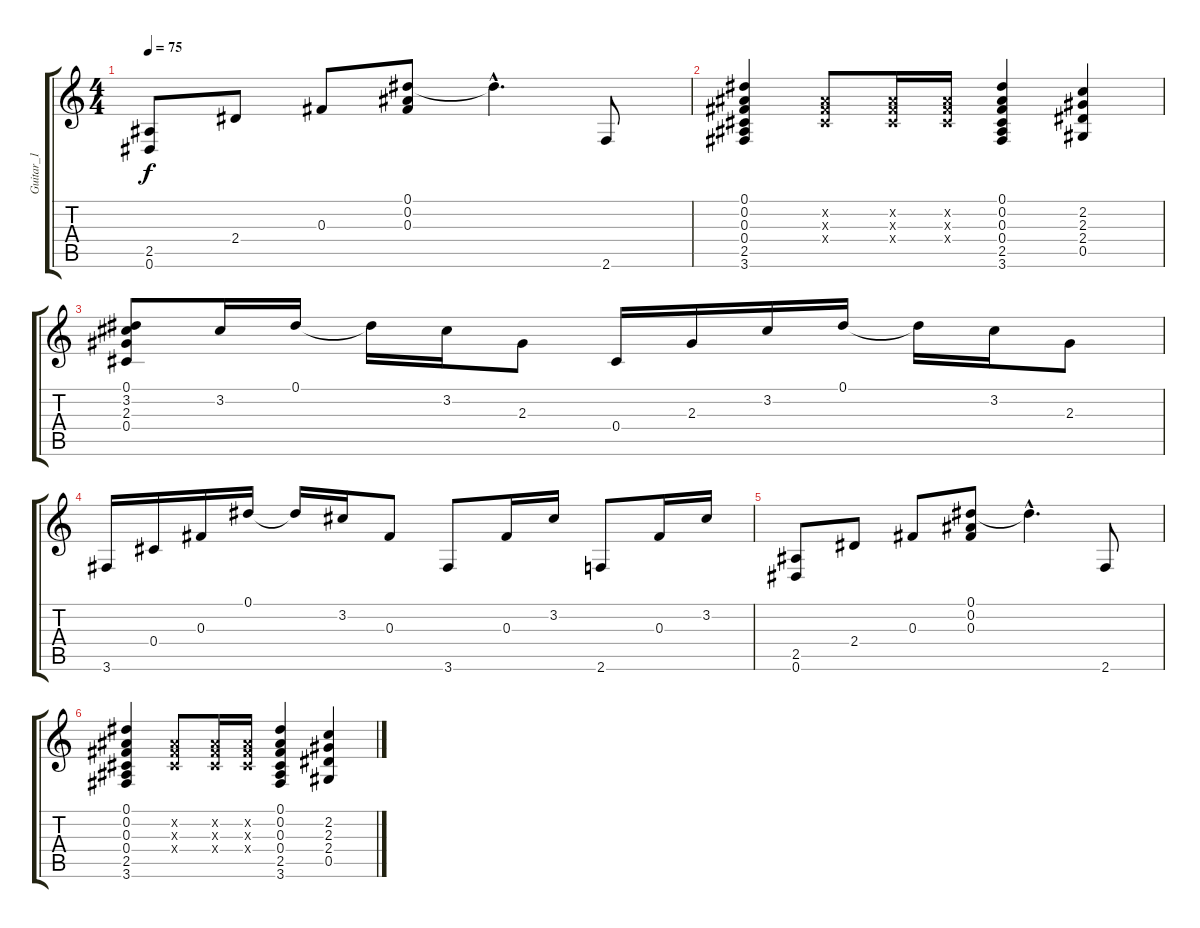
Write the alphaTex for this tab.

\track ("Guitar_1" "Guitar_1") {instrument distortionguitar}
\staff {score tabs}
\tuning (Eb4 Bb3 Gb3 Db3 Ab2 Eb2) {hide}
\ts (4 4)
\tempo 75
\clef g2
\ks c
(2.5 0.6).8{dy f} 2.4.8 0.3.8 (0.1 0.2 0.3).8 0.1{hac t}.4{d} 2.6.8 |
(0.1 0.2 0.3 0.4 2.5 3.6).4 (0.2{x} 0.3{x} 0.4{x}).8 (0.2{x} 0.3{x} 0.4{x}).16 (0.2{x} 0.3{x} 0.4{x}).16 (0.1 0.2 0.3 0.4 2.5 3.6).4 (2.2 2.3 2.4 0.5).4 |
(0.1 3.2 2.3 0.4).8 3.2.16 0.1.16 0.1{t}.16 3.2.16 2.3.8 0.4.16 2.3.16 3.2.16 0.1.16 0.1{t}.16 3.2.16 2.3.8 |
3.6.16 0.4.16 0.3.16 0.1.16 0.1{t}.16 3.2.16 0.3.8 3.6.8 0.3.16 3.2.16 2.6.8 0.3.16 3.2.16 |
(2.5 0.6).8 2.4.8 0.3.8 (0.1 0.2 0.3).8 0.1{hac t}.4{d} 2.6.8 |
(0.1 0.2 0.3 0.4 2.5 3.6).4 (0.2{x} 0.3{x} 0.4{x}).8 (0.2{x} 0.3{x} 0.4{x}).16 (0.2{x} 0.3{x} 0.4{x}).16 (0.1 0.2 0.3 0.4 2.5 3.6).4 (2.2 2.3 2.4 0.5).4
